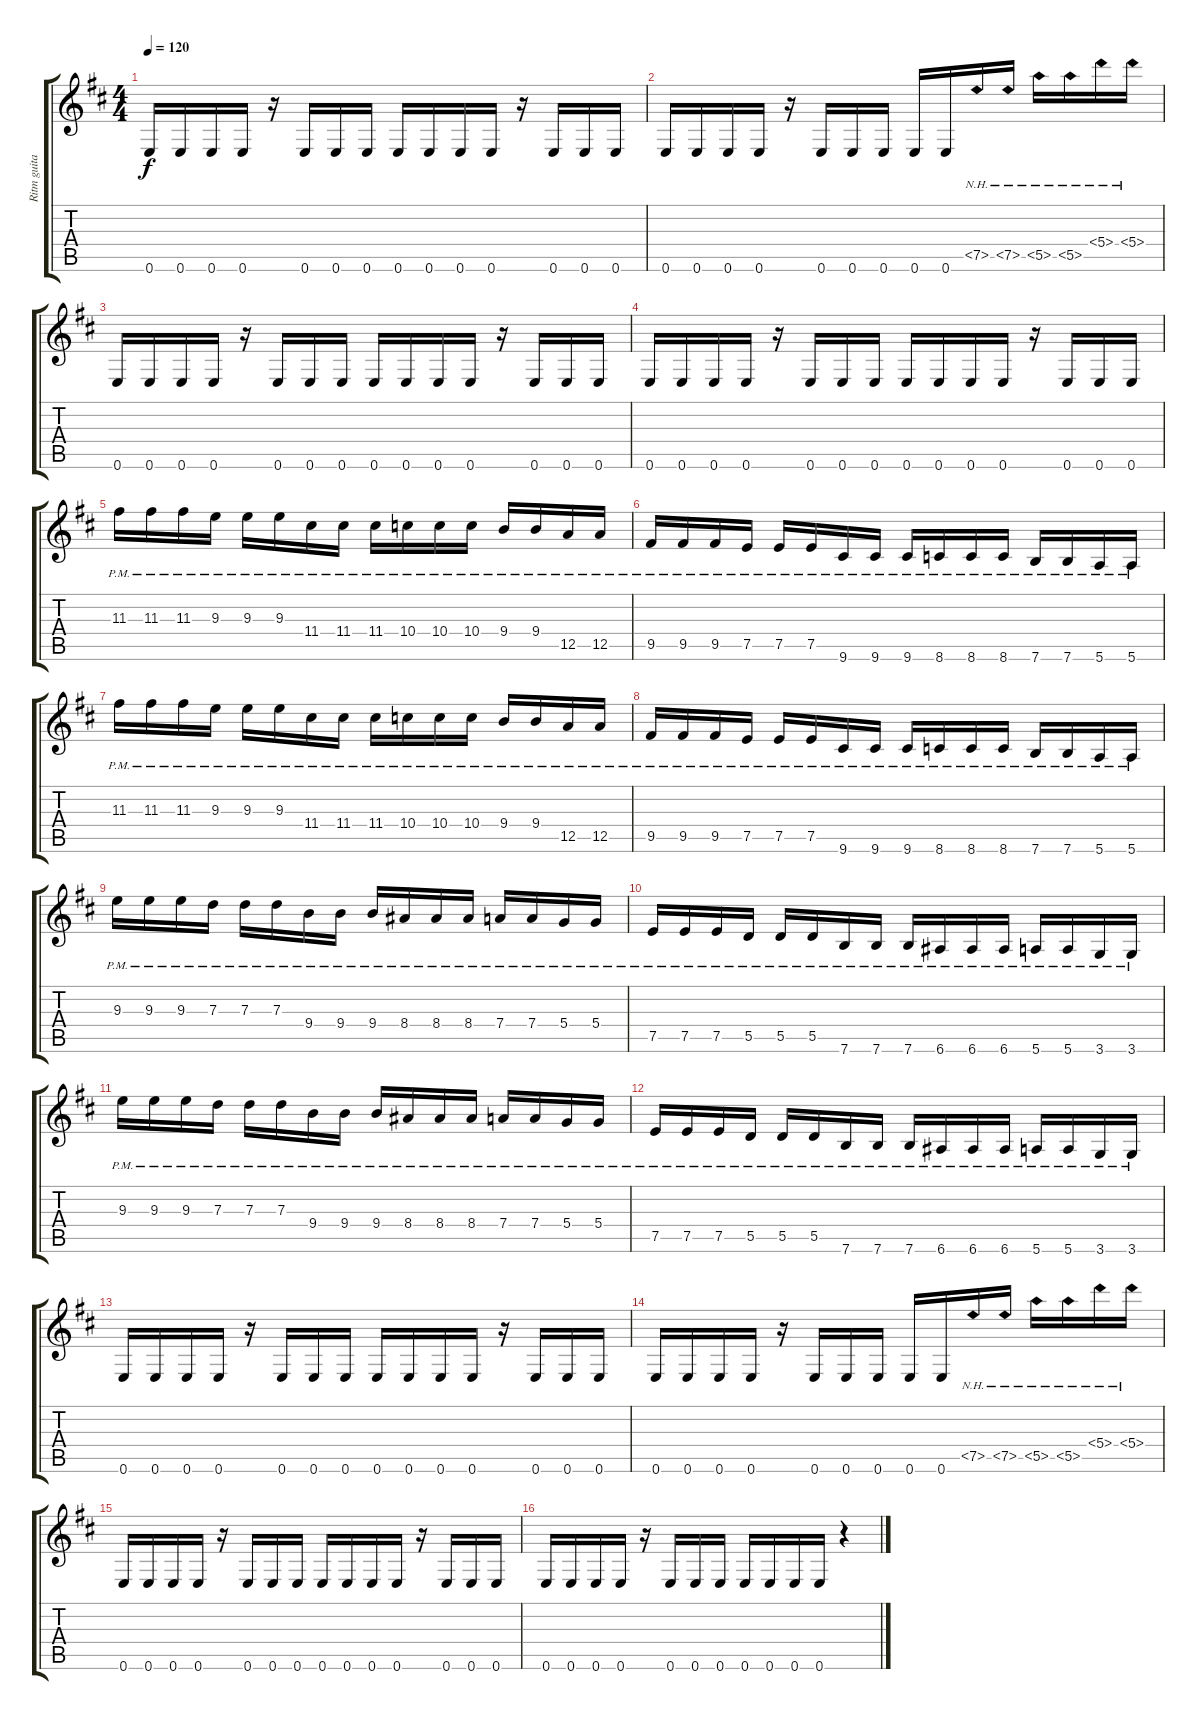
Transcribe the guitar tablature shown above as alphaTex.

\track ("Ritm guitar" "Ritm guita") {instrument distortionguitar}
\staff {score tabs}
\tuning (E4 B3 G3 D3 A2 E2) {hide}
\ts (4 4)
\tempo 120
\clef g2
\ks d
0.6.16{dy f balance 8} 0.6.16 0.6.16 0.6.16 r.16 0.6.16 0.6.16 0.6.16 0.6.16 0.6.16 0.6.16 0.6.16 r.16 0.6.16 0.6.16 0.6.16 |
0.6.16 0.6.16 0.6.16 0.6.16 r.16 0.6.16 0.6.16 0.6.16 0.6.16 0.6.16 7.5{nh}.16 7.5{nh}.16 5.5{nh}.16 5.5{nh}.16 5.4{nh}.16 5.4{nh}.16 |
0.6.16 0.6.16 0.6.16 0.6.16 r.16 0.6.16 0.6.16 0.6.16 0.6.16 0.6.16 0.6.16 0.6.16 r.16 0.6.16 0.6.16 0.6.16 |
0.6.16 0.6.16 0.6.16 0.6.16 r.16 0.6.16 0.6.16 0.6.16 0.6.16 0.6.16 0.6.16 0.6.16 r.16 0.6.16 0.6.16 0.6.16 |
11.3{pm}.16{balance 16} 11.3{pm}.16 11.3{pm}.16 9.3{pm}.16 9.3{pm}.16 9.3{pm}.16 11.4{pm}.16 11.4{pm}.16 11.4{pm}.16 10.4{pm}.16 10.4{pm}.16 10.4{pm}.16 9.4{pm}.16 9.4{pm}.16 12.5{pm}.16 12.5{pm}.16 |
9.5{pm}.16 9.5{pm}.16 9.5{pm}.16 7.5{pm}.16 7.5{pm}.16 7.5{pm}.16 9.6{pm}.16 9.6{pm}.16 9.6{pm}.16 8.6{pm}.16 8.6{pm}.16 8.6{pm}.16 7.6{pm}.16 7.6{pm}.16 5.6{pm}.16 5.6{pm}.16 |
11.3{pm}.16 11.3{pm}.16 11.3{pm}.16 9.3{pm}.16 9.3{pm}.16 9.3{pm}.16 11.4{pm}.16 11.4{pm}.16 11.4{pm}.16 10.4{pm}.16 10.4{pm}.16 10.4{pm}.16 9.4{pm}.16 9.4{pm}.16 12.5{pm}.16 12.5{pm}.16 |
9.5{pm}.16 9.5{pm}.16 9.5{pm}.16 7.5{pm}.16 7.5{pm}.16 7.5{pm}.16 9.6{pm}.16 9.6{pm}.16 9.6{pm}.16 8.6{pm}.16 8.6{pm}.16 8.6{pm}.16 7.6{pm}.16 7.6{pm}.16 5.6{pm}.16 5.6{pm}.16 |
9.3{pm}.16 9.3{pm}.16 9.3{pm}.16 7.3{pm}.16 7.3{pm}.16 7.3{pm}.16 9.4{pm}.16 9.4{pm}.16 9.4{pm}.16 8.4{pm}.16 8.4{pm}.16 8.4{pm}.16 7.4{pm}.16 7.4{pm}.16 5.4{pm}.16 5.4{pm}.16 |
7.5{pm}.16 7.5{pm}.16 7.5{pm}.16 5.5{pm}.16 5.5{pm}.16 5.5{pm}.16 7.6{pm}.16 7.6{pm}.16 7.6{pm}.16 6.6{pm}.16 6.6{pm}.16 6.6{pm}.16 5.6{pm}.16 5.6{pm}.16 3.6{pm}.16 3.6{pm}.16 |
9.3{pm}.16 9.3{pm}.16 9.3{pm}.16 7.3{pm}.16 7.3{pm}.16 7.3{pm}.16 9.4{pm}.16 9.4{pm}.16 9.4{pm}.16 8.4{pm}.16 8.4{pm}.16 8.4{pm}.16 7.4{pm}.16 7.4{pm}.16 5.4{pm}.16 5.4{pm}.16 |
7.5{pm}.16 7.5{pm}.16 7.5{pm}.16 5.5{pm}.16 5.5{pm}.16 5.5{pm}.16 7.6{pm}.16 7.6{pm}.16 7.6{pm}.16 6.6{pm}.16 6.6{pm}.16 6.6{pm}.16 5.6{pm}.16 5.6{pm}.16 3.6{pm}.16 3.6{pm}.16 |
0.6.16{balance 8} 0.6.16 0.6.16 0.6.16 r.16 0.6.16 0.6.16 0.6.16 0.6.16 0.6.16 0.6.16 0.6.16 r.16 0.6.16 0.6.16 0.6.16 |
0.6.16 0.6.16 0.6.16 0.6.16 r.16 0.6.16 0.6.16 0.6.16 0.6.16 0.6.16 7.5{nh}.16 7.5{nh}.16 5.5{nh}.16 5.5{nh}.16 5.4{nh}.16 5.4{nh}.16 |
0.6.16 0.6.16 0.6.16 0.6.16 r.16 0.6.16 0.6.16 0.6.16 0.6.16 0.6.16 0.6.16 0.6.16 r.16 0.6.16 0.6.16 0.6.16 |
0.6.16{balance 16} 0.6.16 0.6.16 0.6.16 r.16 0.6.16 0.6.16 0.6.16 0.6.16 0.6.16 0.6.16 0.6.16 r.4
